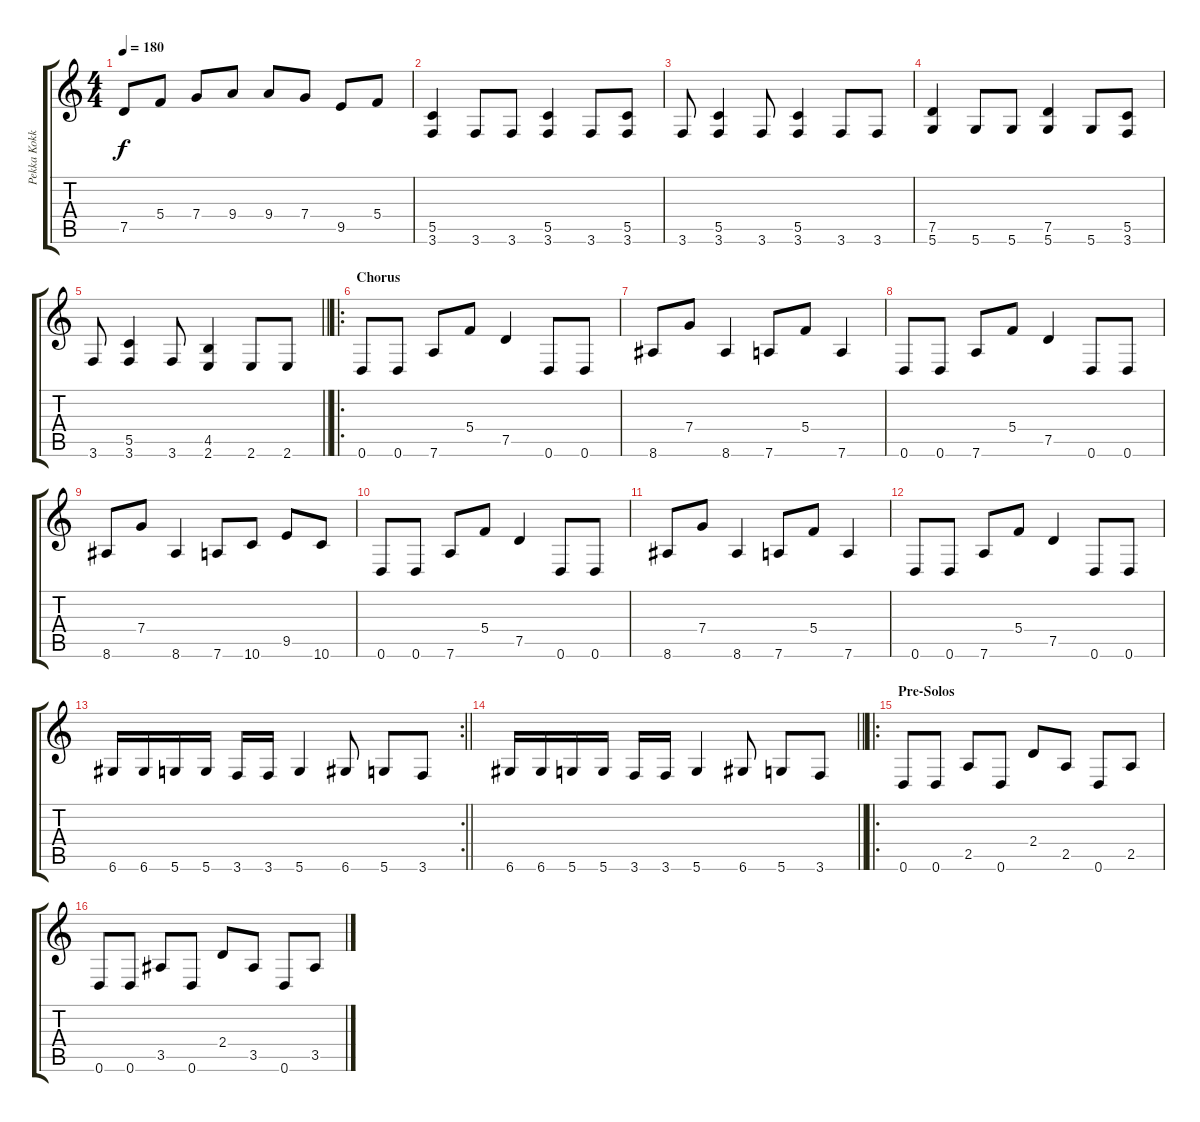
\track ("Pekka Kokko" "Pekka Kokk") {instrument distortionguitar}
\staff {score tabs}
\tuning (D4 A3 F3 C3 G2 D2) {hide}
\ts (4 4)
\tempo 180
\clef g2
\ks c
7.5{t}.8{dy f} 5.4.8 7.4.8 9.4.8 9.4.8 7.4.8 9.5.8 5.4.8 |
(5.5 3.6).4 3.6.8 3.6.8 (5.5 3.6).4 3.6.8 (5.5 3.6).8 |
3.6.8 (5.5 3.6).4 3.6.8 (5.5 3.6).4 3.6.8 3.6.8 |
(7.5 5.6).4 5.6.8 5.6.8 (7.5 5.6).4 5.6.8 (5.5 3.6).8 |
\barLineRight lightlight
3.6.8 (5.5 3.6).4 3.6.8 (4.5 2.6).4 2.6.8 2.6.8 |
\ro
\section ("" "Chorus")
0.6.8 0.6.8 7.6.8 5.4.8 7.5.4 0.6.8 0.6.8 |
8.6.8 7.4.8 8.6.4 7.6.8 5.4.8 7.6.4 |
0.6.8 0.6.8 7.6.8 5.4.8 7.5.4 0.6.8 0.6.8 |
8.6.8 7.4.8 8.6.4 7.6.8 10.6.8 9.5.8 10.6.8 |
0.6.8 0.6.8 7.6.8 5.4.8 7.5.4 0.6.8 0.6.8 |
8.6.8 7.4.8 8.6.4 7.6.8 5.4.8 7.6.4 |
0.6.8 0.6.8 7.6.8 5.4.8 7.5.4 0.6.8 0.6.8 |
\rc 2
\barLineRight lightlight
6.6.16 6.6.16 5.6.16 5.6.16 3.6.16 3.6.16 5.6.4 6.6.8 5.6.8 3.6.8 |
\barLineRight lightlight
6.6.16 6.6.16 5.6.16 5.6.16 3.6.16 3.6.16 5.6.4 6.6.8 5.6.8 3.6.8 |
\ro
\section ("" "Pre-Solos")
0.6.8 0.6.8 2.5.8 0.6.8 2.4.8 2.5.8 0.6.8 2.5.8 |
0.6.8 0.6.8 3.5.8 0.6.8 2.4.8 3.5.8 0.6.8 3.5.8
